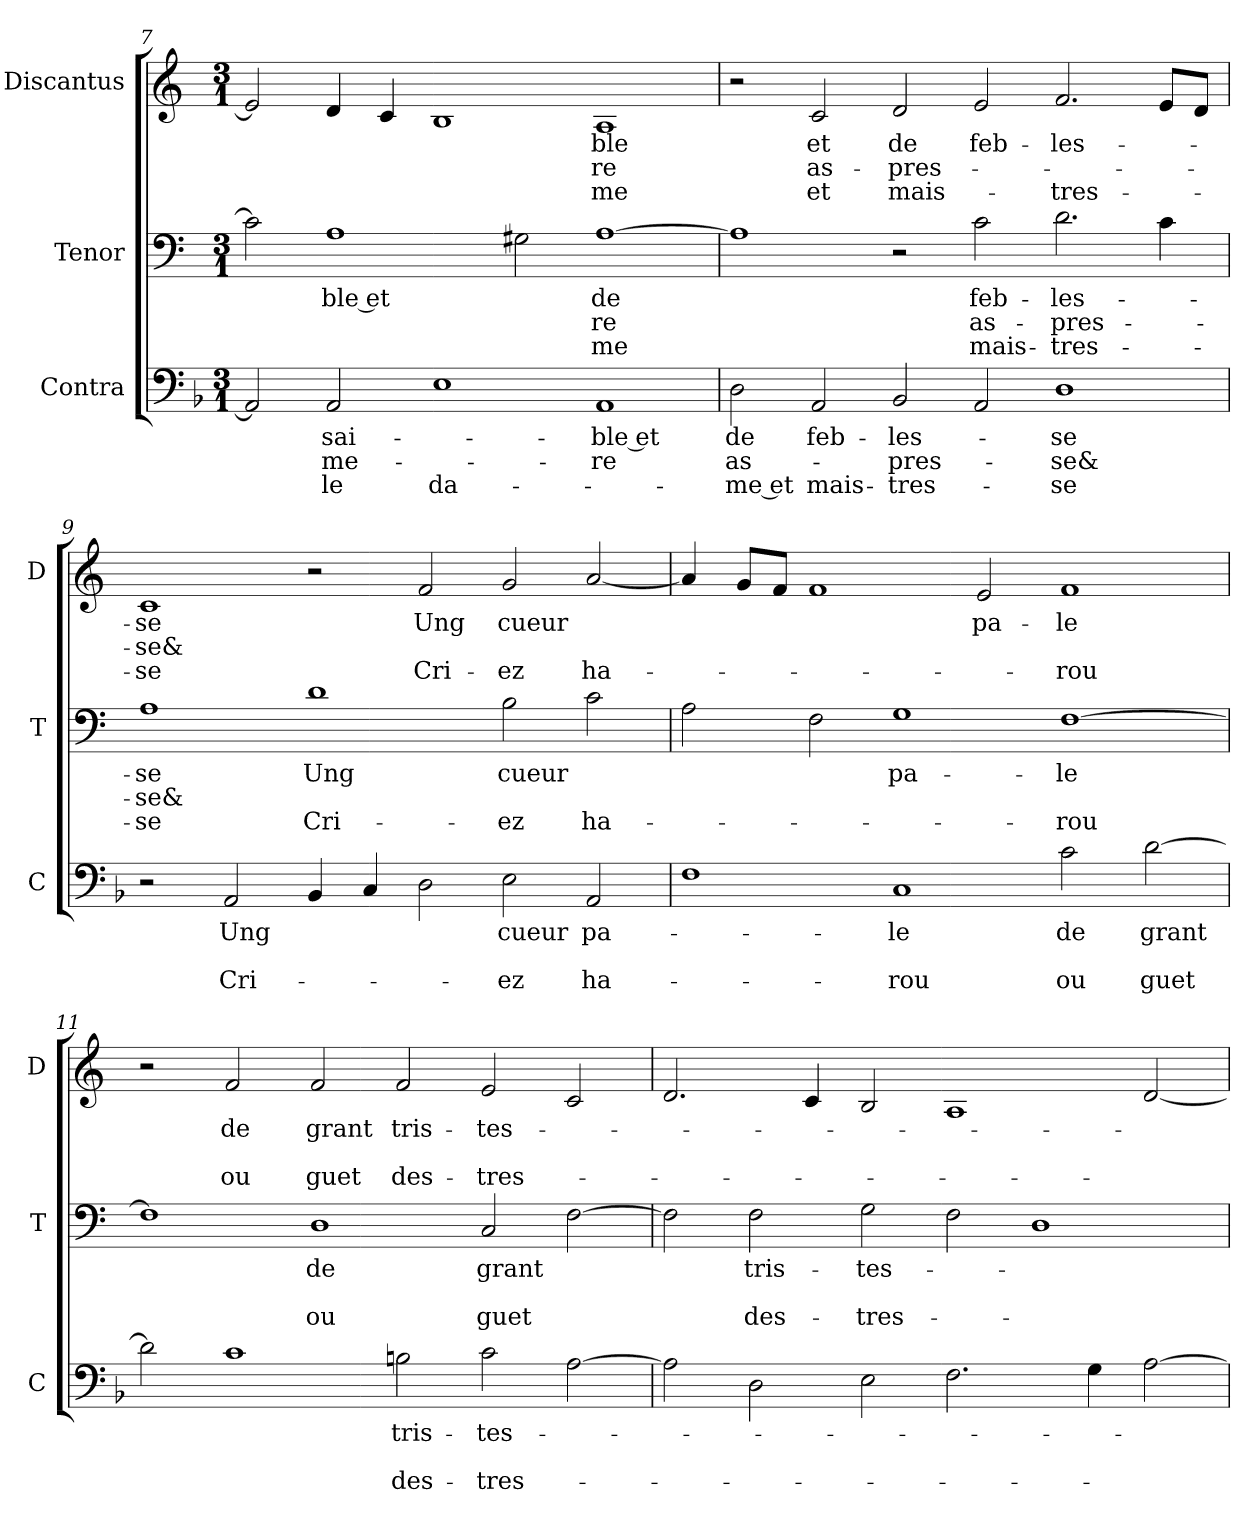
**kern	**text	**text	**text	**kern	**text	**text	**text	**kern	**text	**text	**text
*part3	*part3	*part3	*part3	*part2	*part2	*part2	*part2	*part1	*part1	*part1	*part1
*staff3	*staff3	*staff3	*staff3	*staff2	*staff2	*staff2	*staff2	*staff1	*staff1	*staff1	*staff1
*I"Contra	*	*	*	*I"Tenor	*	*	*	*I"Discantus	*	*	*
*I'C	*	*	*	*I'T	*	*	*	*I'D	*	*	*
*clefF4	*	*	*	*clefF4	*	*	*	*clefG2	*	*	*
*k[b-]	*	*	*	*k[]	*	*	*	*k[]	*	*	*
*M3/1	*	*	*	*M3/1	*	*	*	*M3/1	*	*	*
=7	=7	=7	=7	=7	=7	=7	=7	=7	=7	=7	=7
2AA]	.	.	.	2c]	.	.	.	2e]	.	.	.
2AA	sai-	-me-	-le	1A	-ble et	.	.	4d	.	.	.
.	.	.	.	.	.	.	.	4c	.	.	.
1E	.	.	da-	.	.	.	.	1B	.	.	.
.	.	.	.	2G#X	.	.	.	.	.	.	.
1AA	-ble et	-re	.	[1A	de	-re	-me	1A	-ble	-re	-me
=8	=8	=8	=8	=8	=8	=8	=8	=8	=8	=8	=8
2D	de	as-	-me et	1A]	.	.	.	2r	.	.	.
2AA	feb-	.	mais-	.	.	.	.	2c	et	as-	et
2BB-	-les-	-pres-	-tres-	2r	.	.	.	2d	de	-pres-	mais-
2AA	.	.	.	2c	feb-	as-	mais-	2e	feb-	.	.
1D	-se	-se&	-se	2.d	-les-	-pres-	-tres-	2.f	-les-	.	-tres-
.	.	.	.	4c	.	.	.	8eL	.	.	.
.	.	.	.	.	.	.	.	8dJ	.	.	.
=9	=9	=9	=9	=9	=9	=9	=9	=9	=9	=9	=9
2r	.	.	.	1A	-se	-se&	-se	1c	-se	-se&	-se
2AA	Ung	.	Cri-	.	.	.	.	.	.	.	.
4BB-	.	.	.	1d	Ung	.	Cri-	2r	.	.	.
4C	.	.	.	.	.	.	.	.	.	.	.
2D	.	.	.	.	.	.	.	2f	Ung	.	Cri-
2E	cueur	.	-ez	2B	cueur	.	-ez	2g	cueur	.	-ez
2AA	pa-	.	ha-	2c	.	.	ha-	[2a	.	.	ha-
=10	=10	=10	=10	=10	=10	=10	=10	=10	=10	=10	=10
1F	.	.	.	2A	.	.	.	4a]	.	.	.
.	.	.	.	.	.	.	.	8gL	.	.	.
.	.	.	.	.	.	.	.	8fJ	.	.	.
.	.	.	.	2F	.	.	.	1f	.	.	.
1C	-le	.	-rou	1G	pa-	.	.	.	.	.	.
.	.	.	.	.	.	.	.	2e	pa-	.	.
2c	de	.	ou	[1F	-le	.	-rou	1f	-le	.	-rou
[2d	grant	.	guet	.	.	.	.	.	.	.	.
=11	=11	=11	=11	=11	=11	=11	=11	=11	=11	=11	=11
2d]	.	.	.	1F]	.	.	.	2r	.	.	.
1c	.	.	.	.	.	.	.	2f	de	.	ou
.	.	.	.	1D	de	.	ou	2f	grant	.	guet
2Bn	tris-	.	des-	.	.	.	.	2f	tris-	.	des-
2c	-tes-	.	-tres-	2C	grant	.	guet	2e	-tes-	.	-tres-
[2A	.	.	.	[2F	.	.	.	2c	.	.	.
=12	=12	=12	=12	=12	=12	=12	=12	=12	=12	=12	=12
2A]	.	.	.	2F]	.	.	.	2.d	.	.	.
2D	.	.	.	2F	tris-	.	des-	.	.	.	.
.	.	.	.	.	.	.	.	4c	.	.	.
2E	.	.	.	2G	-tes-	.	-tres-	2B	.	.	.
2.F	.	.	.	2F	.	.	.	1A	.	.	.
.	.	.	.	1D	.	.	.	.	.	.	.
4G	.	.	.	.	.	.	.	.	.	.	.
[2A	.	.	.	.	.	.	.	[2d	.	.	.
=	=	=	=	=	=	=	=	=	=	=	=
*-	*-	*-	*-	*-	*-	*-	*-	*-	*-	*-	*-
